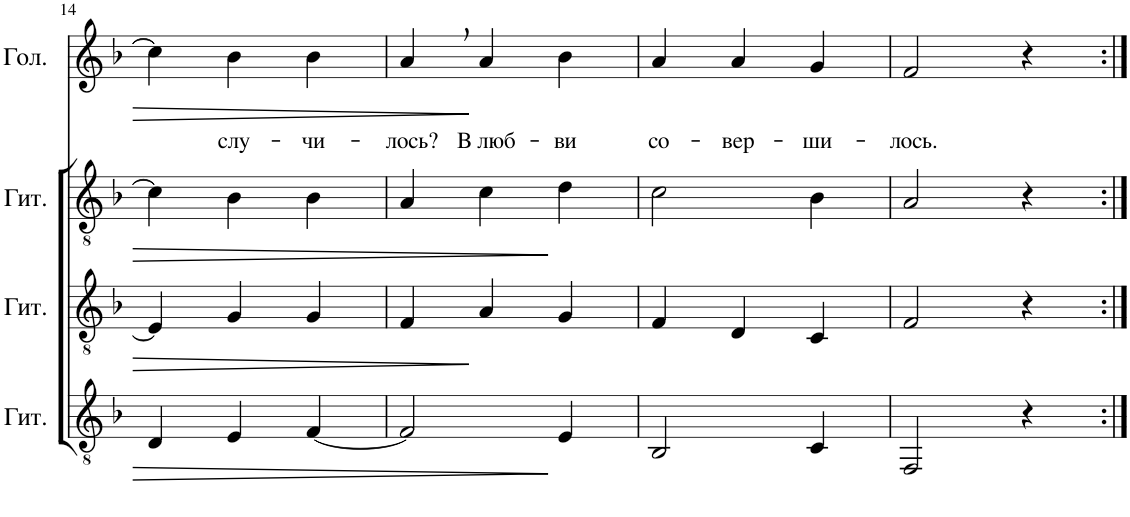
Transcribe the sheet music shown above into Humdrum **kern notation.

**kern	**kern	**kern	**kern	**text
*part4	*part3	*part2	*part1	*part1
*staff4	*staff3	*staff2	*staff1	*staff1
*I"Гитара	*I"Гитара	*I"Гитара	*I"Голос	*
!!LO:PB:g=z
*clefGv2	*clefGv2	*clefGv2	*clefG2	*
*k[b-]	*k[b-]	*k[b-]	*k[b-]	*
*M3/4	*M3/4	*M3/4	*M3/4	*
=14	=14	=14	=14	=14
4D/	4E/]	4c\]	4cc\]	.
!	!	!	!	!LO:LY:b
4E/	4G/	4B-\	4b-\	слу-
!	!	!	!	!LO:LY:b
[4F/	4G/	4B-\	4b-\	-чи-
=15	=15	=15	=15	=15
!	!	!	!	!LO:LY:b
2F/]	4F/	4A/	4a,/	-лось?
!	!	!	!	!LO:LY:b
.	4A/	4c\	4a/	В люб-
!	!	!	!	!LO:LY:b
4E/	4G/	4d\	4b-\	-ви
=16	=16	=16	=16	=16
!	!	!	!	!LO:LY:b
2BB-/	4F/	2c\	4a/	со-
!	!	!	!	!LO:LY:b
.	4D/	.	4a/	-вер-
!	!	!	!	!LO:LY:b
4C/	4C/	4B-\	4g/	-ши-
=17	=17	=17	=17	=17
!	!	!	!	!LO:LY:b
2FF/	2F/	2A/	2f/	-лось.
4r	4r	4r	4r	.
=:|!	=:|!	=:|!	=:|!	=:|!
*-	*-	*-	*-	*-
